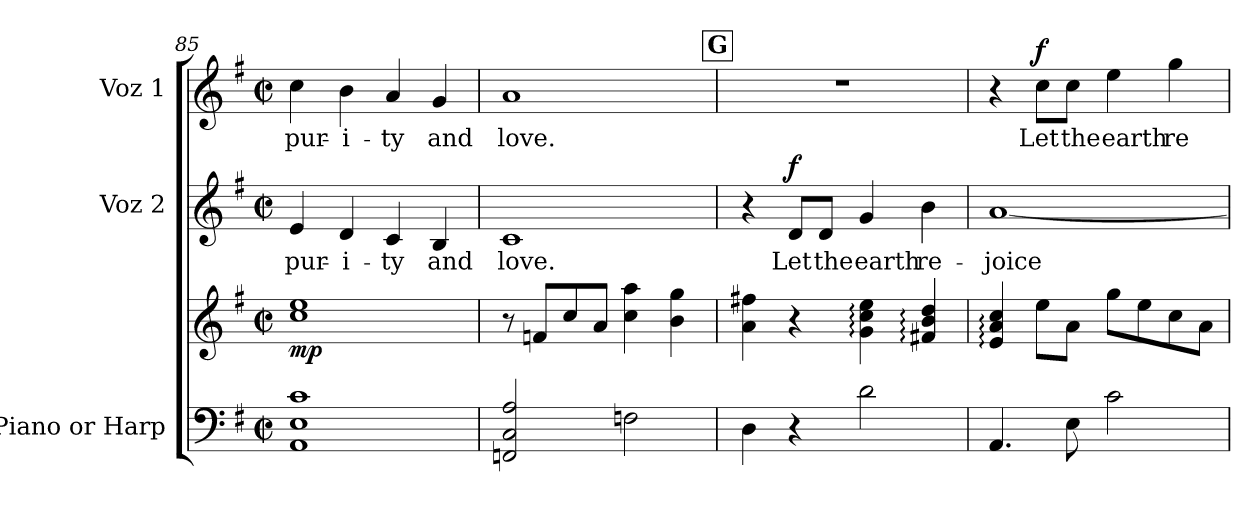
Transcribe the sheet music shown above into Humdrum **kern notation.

**kern	**kern	**dynam	**kern	**text	**dynam	**kern	**text	**dynam
*part3	*part3	*part3	*part2	*part2	*part2	*part1	*part1	*part1
*staff4	*staff3	*staff3/4	*staff2	*staff2	*staff2	*staff1	*staff1	*staff1
*I"Piano or Harp	*	*	*I"Voz 2	*	*	*I"Voz 1	*	*
*I'Pno	*	*	*I'Vo. 2	*	*	*I'Vo. 1	*	*
*clefF4	*clefG2	*	*clefG2	*	*	*clefG2	*	*
*k[f#]	*k[f#]	*	*k[f#]	*	*	*k[f#]	*	*
*G:	*G:	*	*G:	*	*	*G:	*	*
*M2/2	*M2/2	*	*M2/2	*	*	*M2/2	*	*
*met(c|)	*met(c|)	*	*met(c|)	*	*	*met(c|)	*	*
=85	=85	=85	=85	=85	=85	=85	=85	=85
!	!	!LO:DY:b	!	!	!	!	!	!
1AA 1E 1c	1cc 1ee	mp	4e/	pur-	.	4cc\	pur-	.
.	.	.	4d/	i-	.	4b\	i-	.
.	.	.	4c/	ty	.	4a/	ty	.
.	.	.	4B/	and	.	4g/	and	.
=86	=86	=86	=86	=86	=86	=86	=86	=86
2FFn/ 2C/ 2A/	8r	.	1c	love.	.	1a	love.	.
.	8fn/L	.	.	.	.	.	.	.
.	8cc/	.	.	.	.	.	.	.
.	8a/J	.	.	.	.	.	.	.
2Fn\	4cc\ 4aa\	.	.	.	.	.	.	.
.	4b\ 4gg\	.	.	.	.	.	.	.
!!LO:REH:place=s1:a:B:fs=19.1405:t=G
=87	=87	=87	=87	=87	=87	=87	=87	=87
4D\	4a\ 4ff#X\	.	4r	.	.	1r	.	.
!	!	!	!	!	!LO:DY:a	!	!	!
4r	4r	.	8d/L	Let	f	.	.	.
.	.	.	8d/J	the	.	.	.	.
2d\	4g\: 4cc\: 4ee\:	.	4g/	earth	.	.	.	.
.	4f#X/: 4b/: 4dd/:	.	4b\	re-	.	.	.	.
=88	=88	=88	=88	=88	=88	=88	=88	=88
4.AA/	4e/: 4a/: 4cc/:	.	[1a	joice	.	4r	.	.
!	!	!	!	!	!	!	!	!LO:DY:a
.	8ee\L	.	.	.	.	8cc\L	Let	f
8E\	8a\J	.	.	.	.	8cc\J	the	.
2c\	8gg\L	.	.	.	.	4ee\	earth	.
.	8ee\	.	.	.	.	.	.	.
.	8cc\	.	.	.	.	4gg\	re-	.
.	8a\J	.	.	.	.	.	.	.
=	=	=	=	=	=	=	=	=
*-	*-	*-	*-	*-	*-	*-	*-	*-
